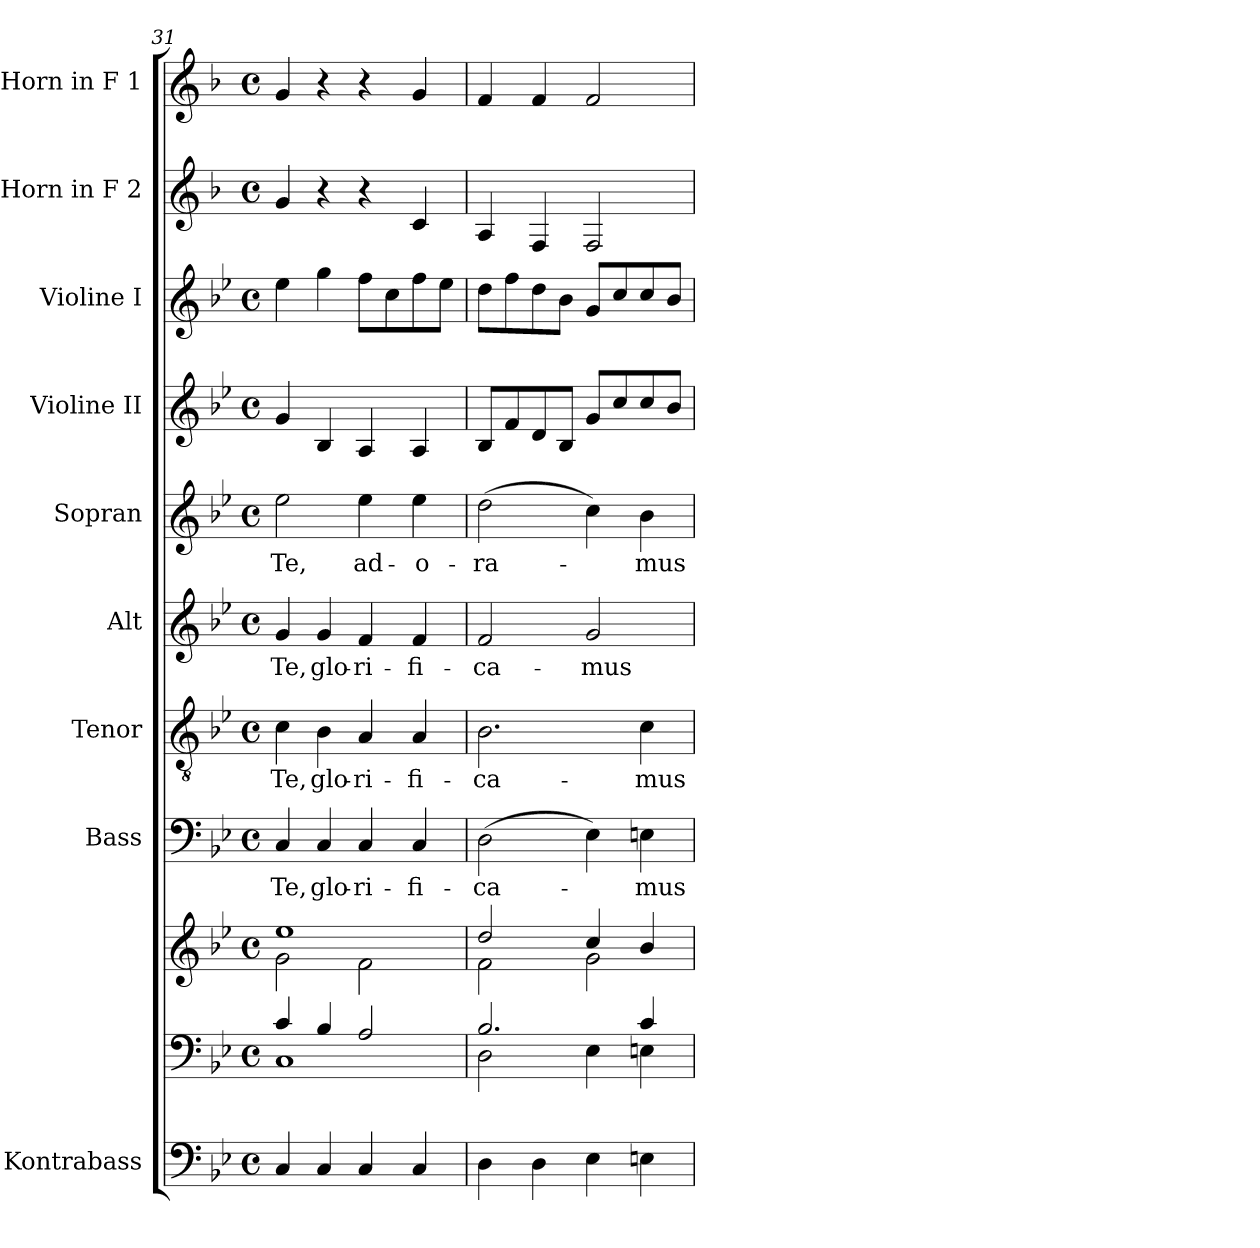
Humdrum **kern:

**kern	**kern	**kern	**kern	**text	**kern	**text	**kern	**text	**kern	**text	**kern	**kern	**kern	**kern
*part10	*part9	*part9	*part8	*part8	*part7	*part7	*part6	*part6	*part5	*part5	*part4	*part3	*part2	*part1
*staff11	*staff10	*staff9	*staff8	*staff8	*staff7	*staff7	*staff6	*staff6	*staff5	*staff5	*staff4	*staff3	*staff2	*staff1
*I"Kontrabass	*	*	*I"Bass	*	*I"Tenor	*	*I"Alt	*	*I"Sopran	*	*I"Violine II	*I"Violine I	*I"Horn in F 2	*I"Horn in F 1
*I'Kb.	*	*	*I'B.	*	*I'T.	*	*I'A.	*	*I'S.	*	*I'Vl. II	*I'Vl. I	*	*
*clefF4	*clefF4	*clefG2	*clefF4	*	*clefGv2	*	*clefG2	*	*clefG2	*	*clefG2	*clefG2	*clefG2	*clefG2
*ITrd7c12	*	*	*	*	*	*	*	*	*	*	*	*	*ITrd4c7	*ITrd4c7
*k[b-e-]	*k[b-e-]	*k[b-e-]	*k[b-e-]	*	*k[b-e-]	*	*k[b-e-]	*	*k[b-e-]	*	*k[b-e-]	*k[b-e-]	*k[b-e-]	*k[b-e-]
*B-:	*B-:	*B-:	*B-:	*	*B-:	*	*B-:	*	*B-:	*	*B-:	*B-:	*B-:	*B-:
*M4/4	*M4/4	*M4/4	*M4/4	*	*M4/4	*	*M4/4	*	*M4/4	*	*M4/4	*M4/4	*M4/4	*M4/4
*met(c)	*met(c)	*met(c)	*met(c)	*	*met(c)	*	*met(c)	*	*met(c)	*	*met(c)	*met(c)	*met(c)	*met(c)
=31	=31	=31	=31	=31	=31	=31	=31	=31	=31	=31	=31	=31	=31	=31
*	*^	*^	*	*	*	*	*	*	*	*	*	*	*	*
!	!	!	!	!	!	!LO:LY:b	!	!LO:LY:b	!	!LO:LY:b	!	!LO:LY:b	!	!	!	!
4CC/	4c/	1C	1ee-	2g\	4C/	Te,	4c\	Te,	4g/	Te,	2ee-\	Te,	4g/	4ee-\	4c/	4c/
!	!	!	!	!	!	!LO:LY:b	!	!LO:LY:b	!	!LO:LY:b	!	!	!	!	!	!
4CC/	4B-/	.	.	.	4C/	glo-	4B-\	glo-	4g/	glo-	.	.	4B-/	4gg\	4r	4r
!	!	!	!	!	!	!LO:LY:b	!	!LO:LY:b	!	!LO:LY:b	!	!LO:LY:b	!	!	!	!
4CC/	2A/	.	.	2f\	4C/	-ri-	4A/	-ri-	4f/	-ri-	4ee-\	ad-	4A/	8ff\L	4r	4r
.	.	.	.	.	.	.	.	.	.	.	.	.	.	8cc\	.	.
!	!	!	!	!	!	!LO:LY:b	!	!LO:LY:b	!	!LO:LY:b	!	!LO:LY:b	!	!	!	!
4CC/	.	.	.	.	4C/	-fi-	4A/	-fi-	4f/	-fi-	4ee-\	-o-	4A/	8ff\	4F/	4c/
.	.	.	.	.	.	.	.	.	.	.	.	.	.	8ee-\J	.	.
!!LO:PB:g=z
=32	=32	=32	=32	=32	=32	=32	=32	=32	=32	=32	=32	=32	=32	=32	=32	=32
!	!	!	!	!	!	!LO:LY:b	!	!LO:LY:b	!	!LO:LY:b	!	!LO:LY:b	!	!	!	!
4DD\	2.B-/	2D\	2dd/	2f\	(>2D\	-ca-	2.B-\	-ca-	2f/	-ca-	(>2dd\	-ra-	8B-/L	8dd\L	4D/	4B-/
.	.	.	.	.	.	.	.	.	.	.	.	.	8f/	8ff\	.	.
4DD\	.	.	.	.	.	.	.	.	.	.	.	.	8d/	8dd\	4BB-/	4B-/
.	.	.	.	.	.	.	.	.	.	.	.	.	8B-/J	8b-\J	.	.
!	!	!	!	!	!	!	!	!	!	!LO:LY:b	!	!	!	!	!	!
4EE-\	.	4E-\	4cc/	2g\	4E-\)	.	.	.	2g/	-mus	4cc\)	.	8g/L	8g/L	2BB-/	2B-/
.	.	.	.	.	.	.	.	.	.	.	.	.	8cc/	8cc/	.	.
!	!	!	!	!	!	!LO:LY:b	!	!LO:LY:b	!	!	!	!LO:LY:b	!	!	!	!
4EEn\	4c/	4En\	4b-/	.	4En\	-mus	4c\	-mus	.	.	4b-\	-mus	8cc/	8cc/	.	.
.	.	.	.	.	.	.	.	.	.	.	.	.	8b-/J	8b-/J	.	.
*	*v	*v	*	*	*	*	*	*	*	*	*	*	*	*	*	*
*	*	*v	*v	*	*	*	*	*	*	*	*	*	*	*	*
=	=	=	=	=	=	=	=	=	=	=	=	=	=	=
*-	*-	*-	*-	*-	*-	*-	*-	*-	*-	*-	*-	*-	*-	*-
